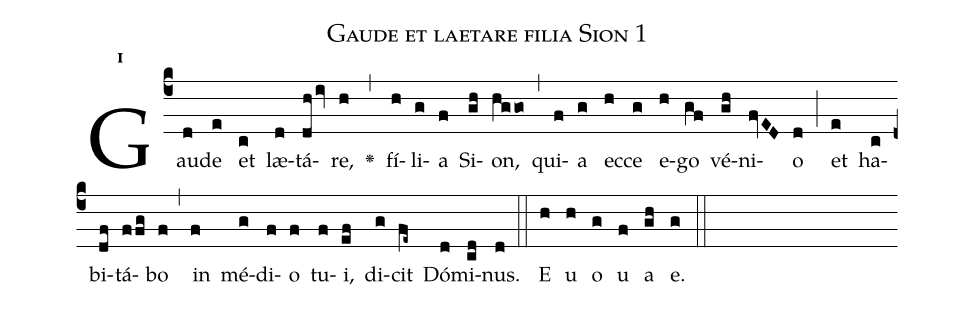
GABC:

name:Gaude et laetare filia Sion 1;
office-part:Antiphona;
mode:1;
%%
initial-style: 1;
name: Gaude et laetare filia Sion 1
book: Antiphonae & Responsoria/Tomus I, p. 30;
occasion: Hebdomada II Adventus Feria III;
office-part: Laudes Ant E;
user-notes: ;
commentary: ;
annotation: 1g;
centering-scheme: english;
fontsize: 12;
font: OFLSortsMillGoudy;
height: 11;
width: 4.5;
%%
(c4)Gau(d)de(e) et(c) læ(d)tá(dhiv)re,(h) <v>\greheightstar</v>(,) fí(h)li(g)a(f) Si(gh)on,(hggo) (,) qui(f)a(g) ec(h)ce(g) e(h)go(gf) vé(gh)ni(fvED)o(d) (;) et(e) ha(c)bi(df)tá(ffg)bo(f) (,) in(f) mé(g)di(f)o(f) tu(f)i,(ef) di(g)cit(fe~) Dó(d)mi(cd)nus.(d) (::)
E(h) u(h) o(g) u(f) a(gh) e.(g) (::)
